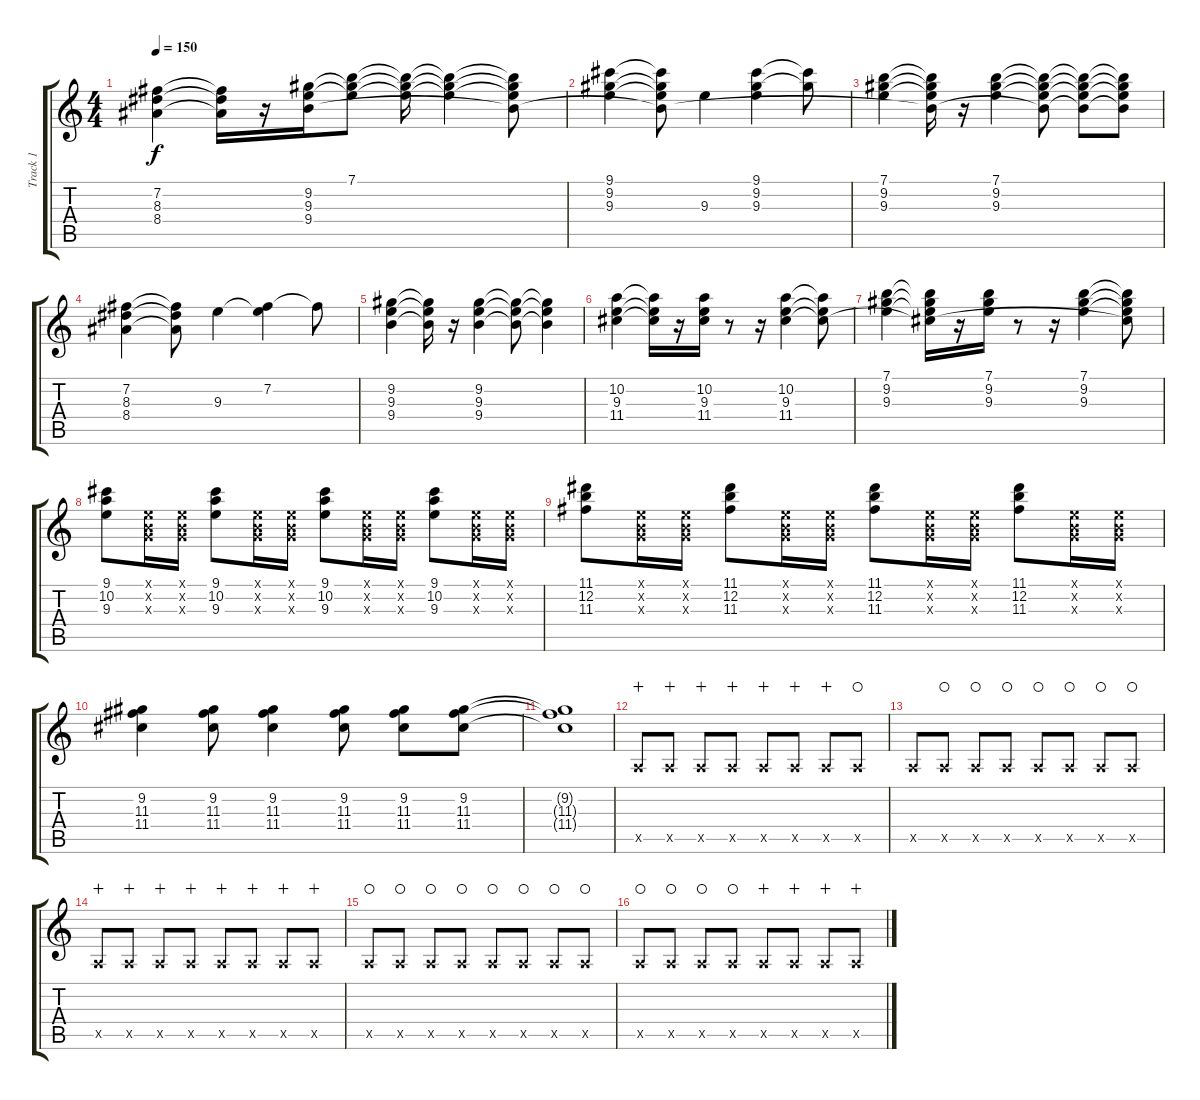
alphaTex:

\track ("Track 1" "Track 1") {instrument overdrivenguitar}
\staff {score tabs}
\tuning (E4 B3 G3 D3 A2 E2) {hide}
\ts (4 4)
\tempo 150
\clef g2
\ks c
(7.2 8.3 8.4).4{dy f} (7.2{t} 8.3{t} 8.4{t}).16 r.16 (9.2 9.3 9.4).16 (7.1{t} 9.2{t} 9.3{t}).8 (7.1{t} 9.2{t} 9.3{t}).16 (7.1{t} 9.2{t} 9.3{t}).4 (7.1{t} 9.2{t} 9.3{t} 9.4{t}).8 |
(9.1 9.2 9.3).4 (9.1{t} 9.2{t} 9.3{t} 9.4{t}).8 9.3.4 (9.1 9.2 9.3).4 (9.1{t} 9.2{t}).8 |
(7.1 9.2 9.3).4 (7.1{t} 9.2{t} 9.3{t} 9.4{t}).16 r.16 (7.1 9.2 9.3).4 (7.1{t} 9.2{t} 9.3{t} 9.4{t}).8 (7.1{t} 9.2{t} 9.3{t} 9.4{t}).8 (7.1{t} 9.2{t} 9.3{t} 9.4{t}).8 |
(7.2 8.3 8.4).4 (7.2{t} 8.3{t} 8.4{t}).8 9.3.4 (7.2 9.3{t}).4 7.2{t}.8 |
(9.2 9.3 9.4).4 (9.2{t} 9.3{t} 9.4{t}).16 r.16 (9.2 9.3 9.4).4 (9.2{t} 9.3{t} 9.4{t}).8 (9.2{t} 9.3{t} 9.4{t}).4 |
(10.2 9.3 11.4).4 (10.2{t} 9.3{t} 11.4{t}).16 r.16 (10.2 9.3 11.4).16 r.8 r.16 (10.2 9.3 11.4).4 (10.2{t} 9.3{t} 11.4{t}).8 |
(7.1 9.2 9.3).4 (7.1{t} 9.2{t} 9.3{t} 11.4{t}).16 r.16 (7.1 9.2 9.3).16 r.8 r.16 (7.1 9.2 9.3).4 (7.1{t} 9.2{t} 9.3{t} 11.4{t}).8 |
(9.1 10.2 9.3).8 (0.1{x} 0.2{x} 0.3{x}).16 (0.1{x} 0.2{x} 0.3{x}).16 (9.1 10.2 9.3).8 (0.1{x} 0.2{x} 0.3{x}).16 (0.1{x} 0.2{x} 0.3{x}).16 (9.1 10.2 9.3).8 (0.1{x} 0.2{x} 0.3{x}).16 (0.1{x} 0.2{x} 0.3{x}).16 (9.1 10.2 9.3).8 (0.1{x} 0.2{x} 0.3{x}).16 (0.1{x} 0.2{x} 0.3{x}).16 |
(11.1 12.2 11.3).8 (0.1{x} 0.2{x} 0.3{x}).16 (0.1{x} 0.2{x} 0.3{x}).16 (11.1 12.2 11.3).8 (0.1{x} 0.2{x} 0.3{x}).16 (0.1{x} 0.2{x} 0.3{x}).16 (11.1 12.2 11.3).8 (0.1{x} 0.2{x} 0.3{x}).16 (0.1{x} 0.2{x} 0.3{x}).16 (11.1 12.2 11.3).8 (0.1{x} 0.2{x} 0.3{x}).16 (0.1{x} 0.2{x} 0.3{x}).16 |
(9.2 11.3 11.4).4 (9.2 11.3 11.4).8 (9.2 11.3 11.4).4 (9.2 11.3 11.4).8 (9.2 11.3 11.4).8 (9.2 11.3 11.4).8 |
(9.2{t} 11.3{t} 11.4{t}).1 |
0.5{x}.8{wahc} 0.5{x}.8{wahc} 0.5{x}.8{wahc} 0.5{x}.8{wahc} 0.5{x}.8{wahc} 0.5{x}.8{wahc} 0.5{x}.8{wahc} 0.5{x}.8{waho} |
0.5{x}.8 0.5{x}.8{waho} 0.5{x}.8{waho} 0.5{x}.8{waho} 0.5{x}.8{waho} 0.5{x}.8{waho} 0.5{x}.8{waho} 0.5{x}.8{waho} |
0.5{x}.8{wahc} 0.5{x}.8{wahc} 0.5{x}.8{wahc} 0.5{x}.8{wahc} 0.5{x}.8{wahc} 0.5{x}.8{wahc} 0.5{x}.8{wahc} 0.5{x}.8{wahc} |
0.5{x}.8{waho} 0.5{x}.8{waho} 0.5{x}.8{waho} 0.5{x}.8{waho} 0.5{x}.8{waho} 0.5{x}.8{waho} 0.5{x}.8{waho} 0.5{x}.8{waho} |
0.5{x}.8{waho} 0.5{x}.8{waho} 0.5{x}.8{waho} 0.5{x}.8{waho} 0.5{x}.8{wahc} 0.5{x}.8{wahc} 0.5{x}.8{wahc} 0.5{x}.8{wahc}
